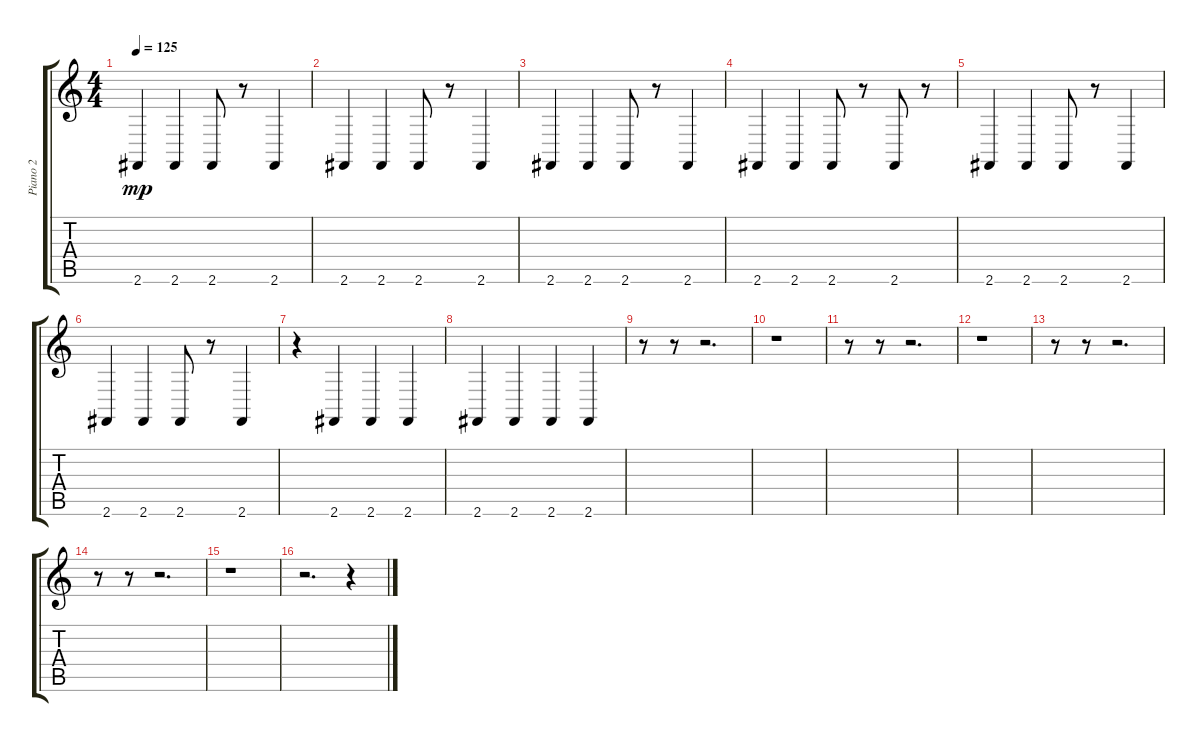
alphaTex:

\track ("Piano 2" "Piano 2") {instrument acousticgrandpiano}
\staff {score tabs}
\tuning (E4 B3 G3 D3 A2 E2) {hide}
\ts (4 4)
\tempo 125
\clef g2
\ks c
2.6.4{dy mp instrument acousticgrandpiano} 2.6.4 2.6.8 r.8 2.6.4 |
2.6.4 2.6.4 2.6.8 r.8 2.6.4 |
2.6.4 2.6.4 2.6.8 r.8 2.6.4 |
2.6.4 2.6.4 2.6.8 r.8 2.6.8 r.8 |
2.6.4 2.6.4 2.6.8 r.8 2.6.4 |
2.6.4 2.6.4 2.6.8 r.8 2.6.4 |
r.4 2.6.4 2.6.4 2.6.4 |
2.6.4 2.6.4 2.6.4 2.6.4 |
r.8 r.8 r.2{d} |
r.1 |
r.8 r.8 r.2{d} |
r.1 |
r.8 r.8 r.2{d} |
r.8 r.8 r.2{d} |
r.1 |
r.2{d} r.4
